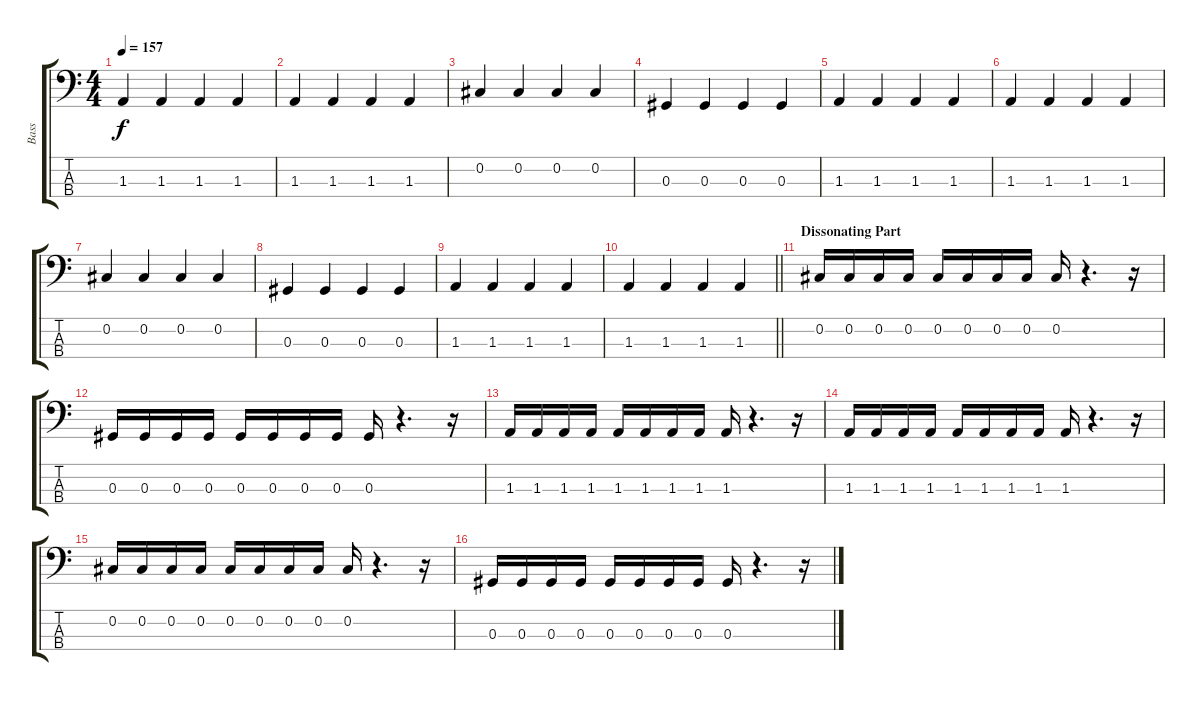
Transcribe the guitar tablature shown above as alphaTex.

\track ("Bass" "Bass") {instrument electricbassfinger}
\staff {score tabs}
\tuning (Gb2 Db2 Ab1 Db1) {hide}
\ts (4 4)
\tempo 157
\clef f4
\ks c
1.3.4{dy f} 1.3.4 1.3.4 1.3.4 |
1.3.4 1.3.4 1.3.4 1.3.4 |
0.2.4 0.2.4 0.2.4 0.2.4 |
0.3.4 0.3.4 0.3.4 0.3.4 |
1.3.4 1.3.4 1.3.4 1.3.4 |
1.3.4 1.3.4 1.3.4 1.3.4 |
0.2.4 0.2.4 0.2.4 0.2.4 |
0.3.4 0.3.4 0.3.4 0.3.4 |
1.3.4 1.3.4 1.3.4 1.3.4 |
\barLineRight lightlight
1.3.4 1.3.4 1.3.4 1.3.4 |
\section ("" "Dissonating Part")
0.2.16 0.2.16 0.2.16 0.2.16 0.2.16 0.2.16 0.2.16 0.2.16 0.2.16 r.4{d} r.16 |
0.3.16 0.3.16 0.3.16 0.3.16 0.3.16 0.3.16 0.3.16 0.3.16 0.3.16 r.4{d} r.16 |
1.3.16 1.3.16 1.3.16 1.3.16 1.3.16 1.3.16 1.3.16 1.3.16 1.3.16 r.4{d} r.16 |
1.3.16 1.3.16 1.3.16 1.3.16 1.3.16 1.3.16 1.3.16 1.3.16 1.3.16 r.4{d} r.16 |
0.2.16 0.2.16 0.2.16 0.2.16 0.2.16 0.2.16 0.2.16 0.2.16 0.2.16 r.4{d} r.16 |
0.3.16 0.3.16 0.3.16 0.3.16 0.3.16 0.3.16 0.3.16 0.3.16 0.3.16 r.4{d} r.16
